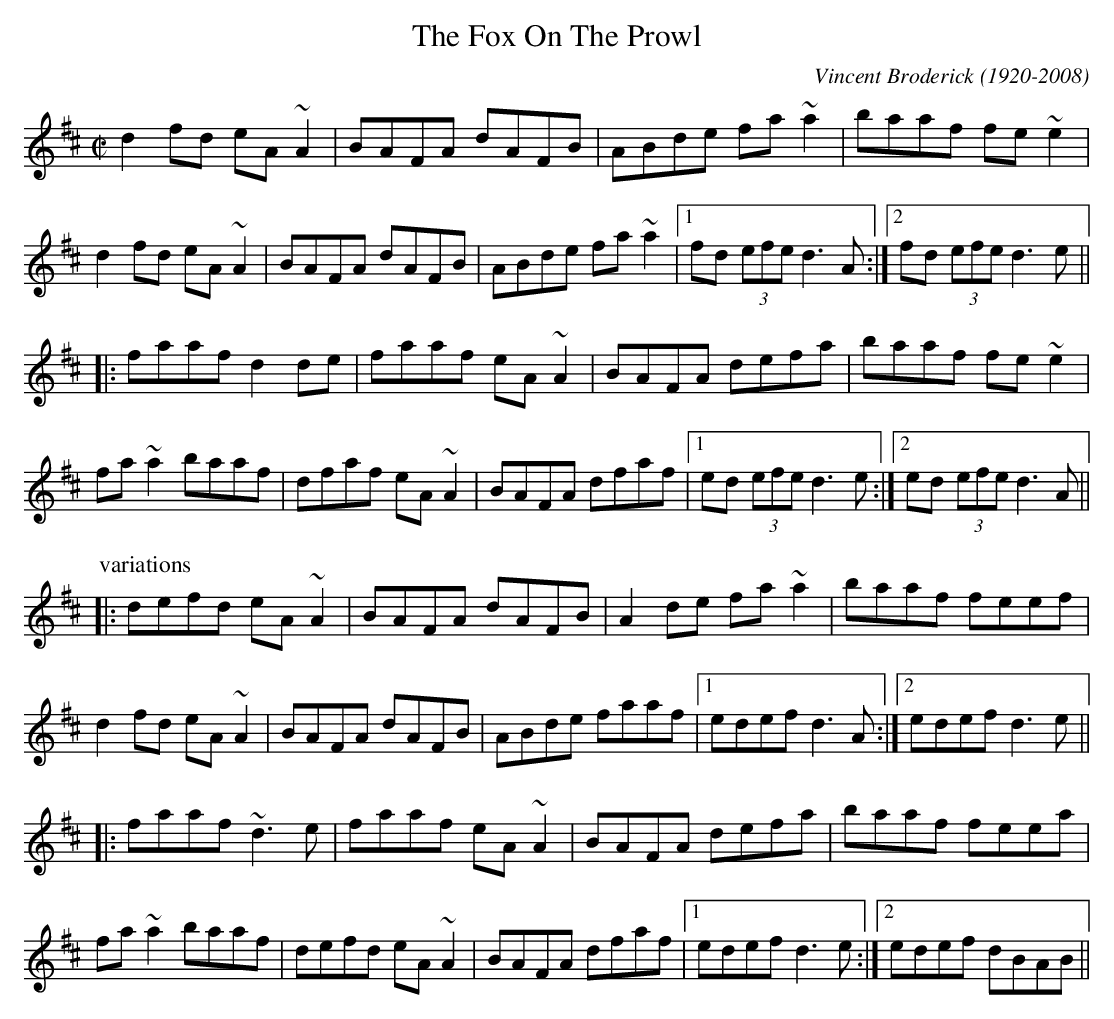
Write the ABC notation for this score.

X:1
T:Fox On The Prowl, The
C:Vincent Broderick (1920-2008)
M:C|
K:D
d2fd eA~A2 | BAFA dAFB | ABde fa~a2 | baaf fe~e2 |
d2fd eA~A2 | BAFA dAFB | ABde fa~a2 |1 fd (3efe d3A :|2 fd (3efe d3e ||
|: faaf d2de | faaf eA~A2 | BAFA defa | baaf fe~e2 |
fa~a2 baaf | dfaf eA~A2 | BAFA dfaf |1 ed (3efe d3e :|2 ed (3efe d3A ||
P:variations
|: defd eA~A2 | BAFA dAFB | A2de fa~a2 | baaf feef |
d2fd eA~A2 | BAFA dAFB | ABde faaf |1 edef d3A :|2 edef d3e ||
|: faaf ~d3e | faaf eA~A2 | BAFA defa | baaf feea |
fa~a2 baaf | defd eA~A2 | BAFA dfaf |1 edef d3e :|2 edef dBAB ||
